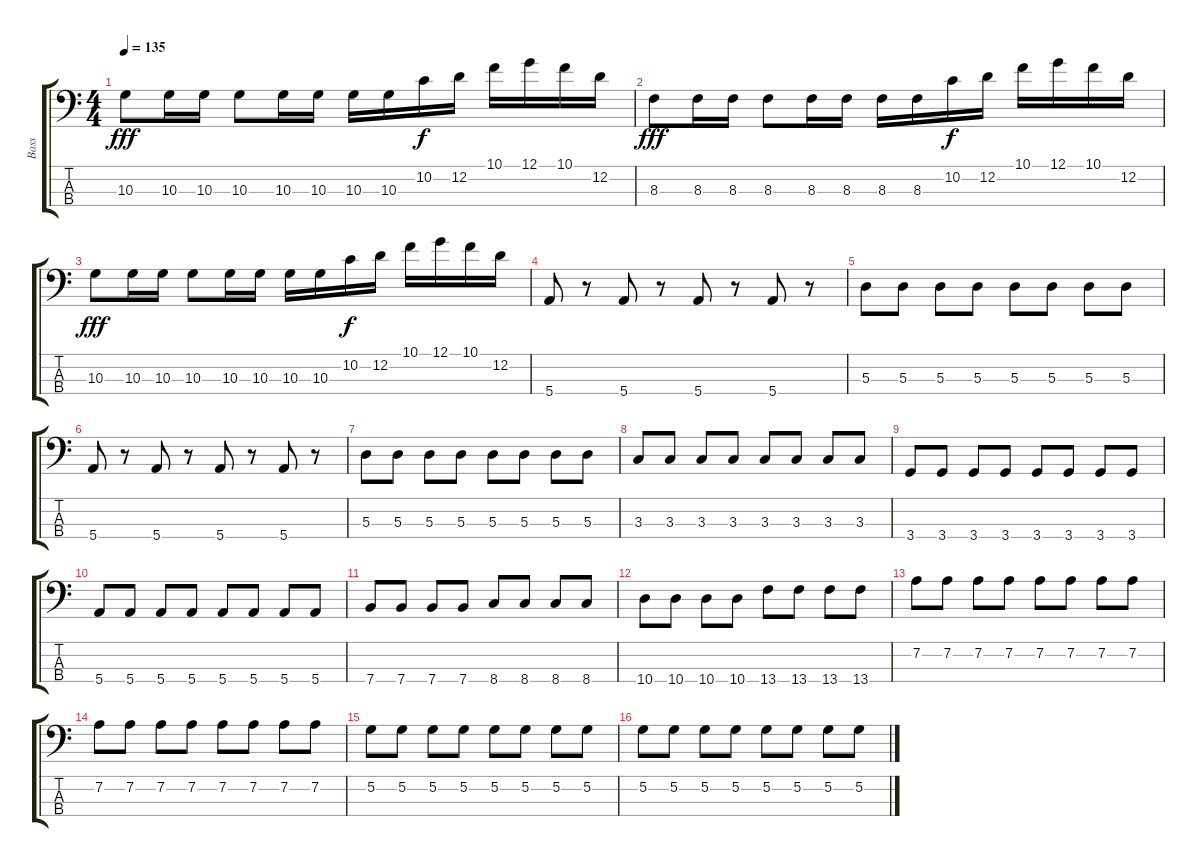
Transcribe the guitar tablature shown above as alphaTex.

\track ("Bass" "Bass") {instrument electricbassfinger}
\staff {score tabs}
\tuning (G2 D2 A1 E1) {hide}
\ts (4 4)
\tempo 135
\clef f4
\ks c
10.3.8{dy fff} 10.3.16 10.3.16 10.3.8 10.3.16 10.3.16 10.3.16 10.3.16 10.2.16{dy f} 12.2.16 10.1.16 12.1.16 10.1.16 12.2.16 |
8.3.8{dy fff} 8.3.16 8.3.16 8.3.8 8.3.16 8.3.16 8.3.16 8.3.16 10.2.16{dy f} 12.2.16 10.1.16 12.1.16 10.1.16 12.2.16 |
10.3.8{dy fff} 10.3.16 10.3.16 10.3.8 10.3.16 10.3.16 10.3.16 10.3.16 10.2.16{dy f} 12.2.16 10.1.16 12.1.16 10.1.16 12.2.16 |
5.4.8 r.8 5.4.8 r.8 5.4.8 r.8 5.4.8 r.8 |
5.3.8 5.3.8 5.3.8 5.3.8 5.3.8 5.3.8 5.3.8 5.3.8 |
5.4.8 r.8 5.4.8 r.8 5.4.8 r.8 5.4.8 r.8 |
5.3.8 5.3.8 5.3.8 5.3.8 5.3.8 5.3.8 5.3.8 5.3.8 |
3.3.8 3.3.8 3.3.8 3.3.8 3.3.8 3.3.8 3.3.8 3.3.8 |
3.4.8 3.4.8 3.4.8 3.4.8 3.4.8 3.4.8 3.4.8 3.4.8 |
5.4.8 5.4.8 5.4.8 5.4.8 5.4.8 5.4.8 5.4.8 5.4.8 |
7.4.8 7.4.8 7.4.8 7.4.8 8.4.8 8.4.8 8.4.8 8.4.8 |
10.4.8 10.4.8 10.4.8 10.4.8 13.4.8 13.4.8 13.4.8 13.4.8 |
7.2.8{volume 8} 7.2.8 7.2.8 7.2.8 7.2.8 7.2.8 7.2.8 7.2.8 |
7.2.8 7.2.8 7.2.8 7.2.8 7.2.8 7.2.8 7.2.8 7.2.8 |
5.2.8 5.2.8 5.2.8 5.2.8 5.2.8 5.2.8 5.2.8 5.2.8 |
5.2.8 5.2.8 5.2.8 5.2.8 5.2.8 5.2.8 5.2.8 5.2.8
